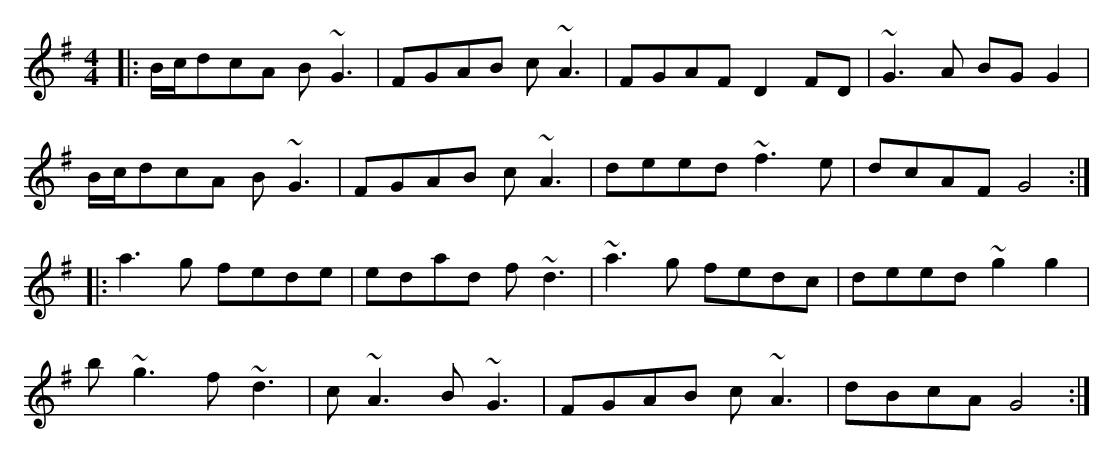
X:1
M:4/4
K:G
|:B/c/dcA B~G3|FGAB c~A3|FGAF D2FD|~G3A BGG2|
B/c/dcA B~G3|FGAB c~A3|deed ~f3e|dcAF G4:|
|:a3g fede|edad f~d3|~a3g fedc|deed ~g2g2|
b~g3 f~d3|c~A3 B~G3|FGAB c~A3|dBcA G4:|
